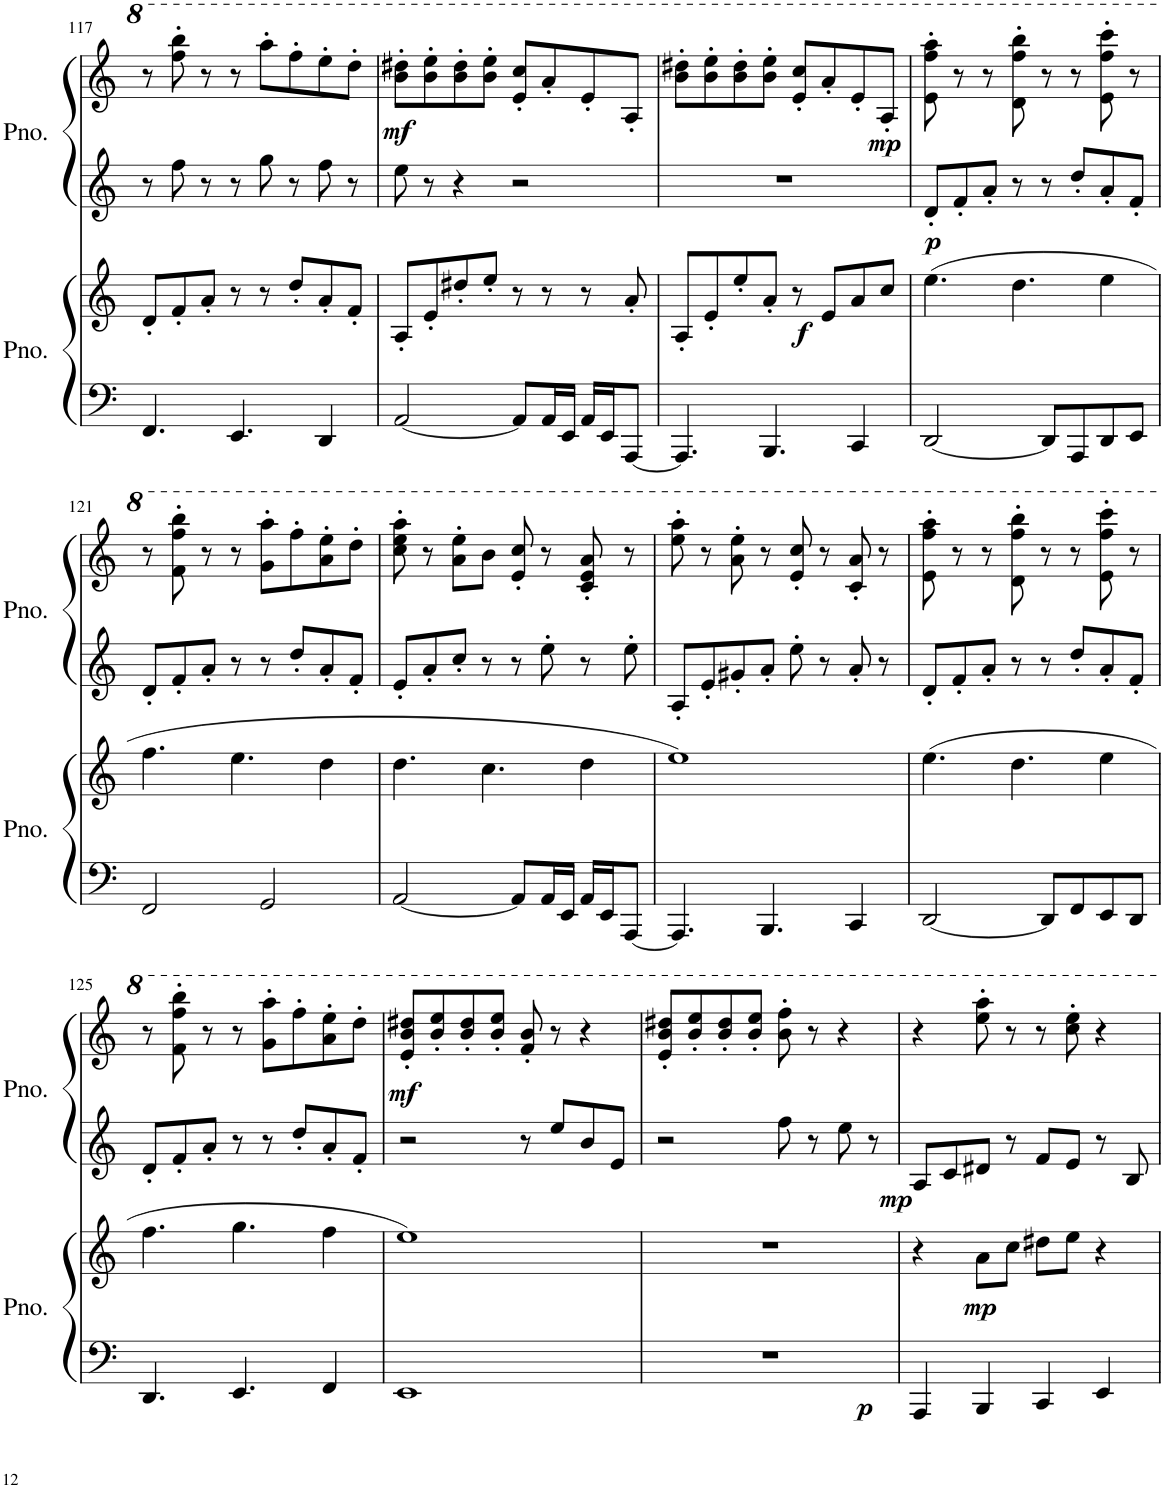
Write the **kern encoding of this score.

**kern	**kern	**dynam	**kern	**kern	**dynam
*part2	*part2	*part2	*part1	*part1	*part1
*staff4	*staff3	*staff3/4	*staff2	*staff1	*staff1/2
*I"Piano	*	*	*I"Piano	*	*
*I'Pno.	*	*	*I'Pno.	*	*
!!LO:PB:g=z
*clefF4	*clefG2	*	*clefG2	*clefG2	*
*k[]	*k[]	*	*k[]	*k[]	*
*M4/4	*M4/4	*	*M4/4	*M4/4	*
=117	=117	=117	=117	=117	=117
4.FF/	8d'/L	.	8r	8r	.
.	8f'/	.	8ff\	8fff\' 8bbb\'	.
.	8a'/J	.	8r	8r	.
4.EE/	8r	.	8r	8r	.
.	8r	.	8gg\	8aaa'\L	.
.	8dd'/L	.	8r	8fff'\	.
4DD/	8a'/	.	8ff\	8eee'\	.
.	8f'/J	.	8r	8ddd'\J	.
=118	=118	=118	=118	=118	=118
!	!	!	!	!	!LO:DY:b
[2AA/	8A'/L	.	8ee\	8bb\' 8ddd#X\'L	mf
.	8e'/	.	8r	8bb\' 8eee\'	.
.	8dd#X'/	.	4r	8bb\' 8ddd#\'	.
.	8ee'/J	.	.	8bb\' 8eee\'J	.
8AA/L]	8r	.	2r	8ee/' 8ccc/'L	.
16AA/L	8r	.	.	8aa'/	.
16EE/JJ	.	.	.	.	.
16AA/LL	8r	.	.	8ee'/	.
16EE/J	.	.	.	.	.
[8AAA/J	8a'/	.	.	8a'/J	.
=119	=119	=119	=119	=119	=119
4.AAA/]	8A'/L	.	1r	8bb\' 8ddd#X\'L	.
.	8e'/	.	.	8bb\' 8eee\'	.
.	8ee'/	.	.	8bb\' 8ddd#\'	.
4.BBB/	8a'/J	.	.	8bb\' 8eee\'J	.
!	!	!LO:DY:b	!	!	!
.	8r	f	.	8ee/' 8ccc/'L	.
.	8e/L	.	.	8aa'/	.
4CC/	8a/	.	.	8ee'/	.
!	!	!	!	!	!LO:DY:b
.	8cc/J	.	.	8a'/J	mp
=120	=120	=120	=120	=120	=120
!	!	!	!	!	!LO:DY:b=2
[2DD/	(4.ee\	.	8d'/L	8ee\' 8fff\' 8aaa\'	p
.	.	.	8f'/	8r	.
.	.	.	8a'/J	8r	.
.	4.dd\	.	8r	8dd\' 8fff\' 8bbb\'	.
8DD/L]	.	.	8r	8r	.
8AAA/	.	.	8dd'/L	8r	.
8DD/	4ee\	.	8a'/	8ee\' 8fff\' 8cccc\'	.
8EE/J	.	.	8f'/J	8r	.
!!LO:LB:g=z
=121	=121	=121	=121	=121	=121
2FF/	4.ff\	.	8d'/L	8r	.
.	.	.	8f'/	8ff\' 8fff\' 8bbb\'	.
.	.	.	8a'/J	8r	.
.	4.ee\	.	8r	8r	.
2GG/	.	.	8r	8gg\' 8aaa\'L	.
.	.	.	8dd'/L	8fff'\	.
.	4dd\	.	8a'/	8aa\' 8eee\'	.
.	.	.	8f'/J	8ddd'\J	.
=122	=122	=122	=122	=122	=122
[2AA/	4.dd\	.	8e'/L	8ccc\' 8eee\' 8aaa\'	.
.	.	.	8a'/	8r	.
.	.	.	8cc'/J	8aa\' 8eee\'L	.
.	4.cc\	.	8r	8bb\J	.
8AA/L]	.	.	8r	8ee/' 8ccc/'	.
16AA/L	.	.	8ee'\	8r	.
16EE/JJ	.	.	.	.	.
16AA/LL	4dd\	.	8r	8cc/' 8ee/' 8aa/'	.
16EE/J	.	.	.	.	.
[8AAA/J	.	.	8ee'\	8r	.
=123	=123	=123	=123	=123	=123
4.AAA/]	1ee)	.	8A'/L	8eee\' 8aaa\'	.
.	.	.	8e'/	8r	.
.	.	.	8g#X'/	8aa\' 8eee\'	.
4.BBB/	.	.	8a'/J	8r	.
.	.	.	8ee'\	8ee/' 8ccc/'	.
.	.	.	8r	8r	.
4CC/	.	.	8a'/	8cc/' 8aa/'	.
.	.	.	8r	8r	.
=124	=124	=124	=124	=124	=124
[2DD/	(4.ee\	.	8d'/L	8ee\' 8fff\' 8aaa\'	.
.	.	.	8f'/	8r	.
.	.	.	8a'/J	8r	.
.	4.dd\	.	8r	8dd\' 8fff\' 8bbb\'	.
8DD/L]	.	.	8r	8r	.
8FF/	.	.	8dd'/L	8r	.
8EE/	4ee\	.	8a'/	8ee\' 8fff\' 8cccc\'	.
8DD/J	.	.	8f'/J	8r	.
!!LO:LB:g=z
=125	=125	=125	=125	=125	=125
4.DD/	4.ff\	.	8d'/L	8r	.
.	.	.	8f'/	8ff\' 8fff\' 8bbb\'	.
.	.	.	8a'/J	8r	.
4.EE/	4.gg\	.	8r	8r	.
.	.	.	8r	8gg\' 8aaa\'L	.
.	.	.	8dd'/L	8fff'\	.
4FF/	4ff\	.	8a'/	8aa\' 8eee\'	.
.	.	.	8f'/J	8ddd'\J	.
=126	=126	=126	=126	=126	=126
!	!	!	!	!	!LO:DY:b
1EE	1ee)	.	2r	8ee/' 8bb/' 8ddd#X/'L	mf
.	.	.	.	8bb/' 8eee/'	.
.	.	.	.	8bb/' 8ddd#/'	.
.	.	.	.	8bb/' 8eee/'J	.
.	.	.	8r	8ff/' 8bb/'	.
.	.	.	8ee/L	8r	.
.	.	.	8b/	4r	.
.	.	.	8e/J	.	.
=127	=127	=127	=127	=127	=127
!	!	!LO:DY:b=2	!	!	!
1r	1r	p	2r	8ee/' 8bb/' 8ddd#X/'L	.
.	.	.	.	8bb/' 8eee/'	.
.	.	.	.	8bb/' 8ddd#/'	.
.	.	.	.	8bb/' 8eee/'J	.
.	.	.	8ff\	8bb\' 8fff\'	.
.	.	.	8r	8r	.
.	.	.	8ee\	4r	.
.	.	.	8r	.	.
=128	=128	=128	=128	=128	=128
!	!	!	!	!	!LO:DY:b=2
4AAA/	4r	.	8A/L	4r	mp
.	.	.	8c/	.	.
!	!	!LO:DY:b	!	!	!
4BBB/	8a\L	mp	8d#X/J	8eee\' 8aaa\'	.
.	8cc\J	.	8r	8r	.
4CC/	8dd#X\L	.	8f/L	8r	.
.	8ee\J	.	8e/J	8ccc\' 8eee\'	.
4EE/	4r	.	8r	4r	.
.	.	.	8B/	.	.
=	=	=	=	=	=
*-	*-	*-	*-	*-	*-
